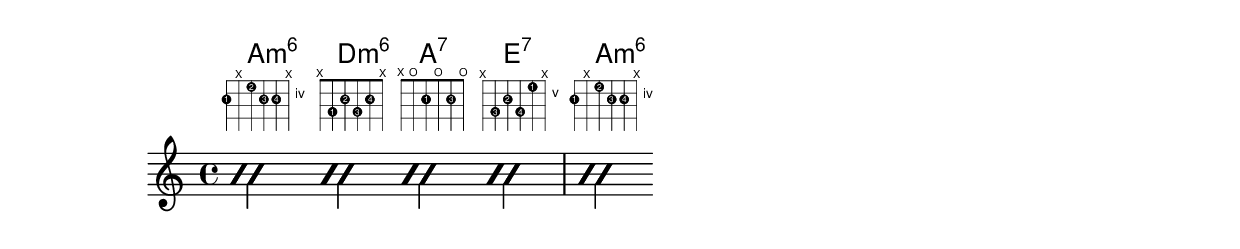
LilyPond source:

\version "2.16.0"

\include "predefined-guitar-fretboards.ly"

\storePredefinedDiagram #default-fret-table \chordmode {a:m6}
                        #guitar-tuning
                        #"5-1;x;4-2;5-3;5-4;x;"
\storePredefinedDiagram #default-fret-table \chordmode {d:m6}
                        #guitar-tuning #"x;3-1;2-2;3-3;2-4;x;"

\storePredefinedDiagram #default-fret-table \chordmode {e':7}
                        #guitar-tuning #"x;7-3;6-2;7-4;5-1;x;"
 
MyChords = \chordmode { a:m6 | d:m6 | a:7 | e':7 | a:m6 }  

<< 
\new ChordNames {\MyChords}
\new FretBoards{
	\override FretBoards.FretBoard #'size = #'1.2
	\override FretBoard #'(fret-diagram-details finger-code) = #'in-dot
	\override FretBoard #'(fret-diagram-details dot-radius) = #0.35
	\override FretBoard #'(fret-diagram-details dot-position) = #0.5
	\override FretBoard  #'(fret-diagram-details fret-count) = #3
	\MyChords
}
  \new Voice \with {
    \consists "Pitch_squash_engraver"
  } {
    \relative c'' {
      \improvisationOn \MyChords
    }
  }
>>
